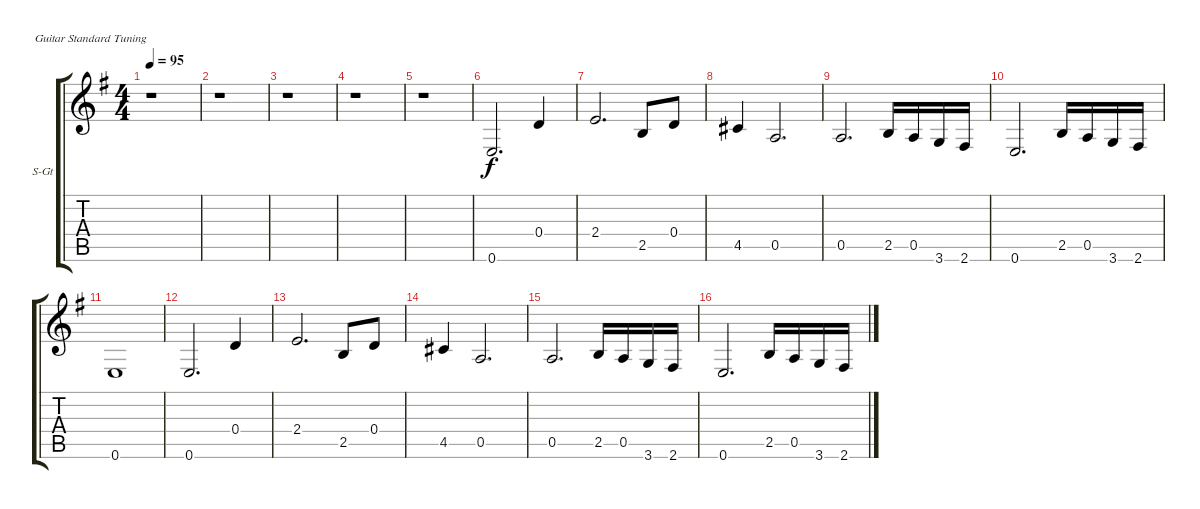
\bracketExtendMode groupsimilarinstruments
\firstSystemTrackNameOrientation horizontal
\otherSystemsTrackNameOrientation horizontal
\track ("Tiple (12 string guitar)" "S-Gt") {instrument acousticguitarsteel}
\staff {score tabs}
\tuning (E4 B3 G3 D3 A2 E2)
\ts (4 4)
\tempo 95
\clef g2
\ks g
r.1{dy f instrument acousticguitarsteel} |
r.1 |
r.1 |
r.1 |
r.1 |
0.6.2{d} 0.4.4 |
2.4.2{d} 2.5.8 0.4.8 |
4.5.4 0.5.2{d} |
0.5.2{d} 2.5.16 0.5.16 3.6.16 2.6.16 |
0.6.2{d} 2.5.16 0.5.16 3.6.16 2.6.16 |
0.6.1 |
0.6.2{d} 0.4.4 |
2.4.2{d} 2.5.8 0.4.8 |
4.5.4 0.5.2{d} |
0.5.2{d} 2.5.16 0.5.16 3.6.16 2.6.16 |
0.6.2{d} 2.5.16 0.5.16 3.6.16 2.6.16
